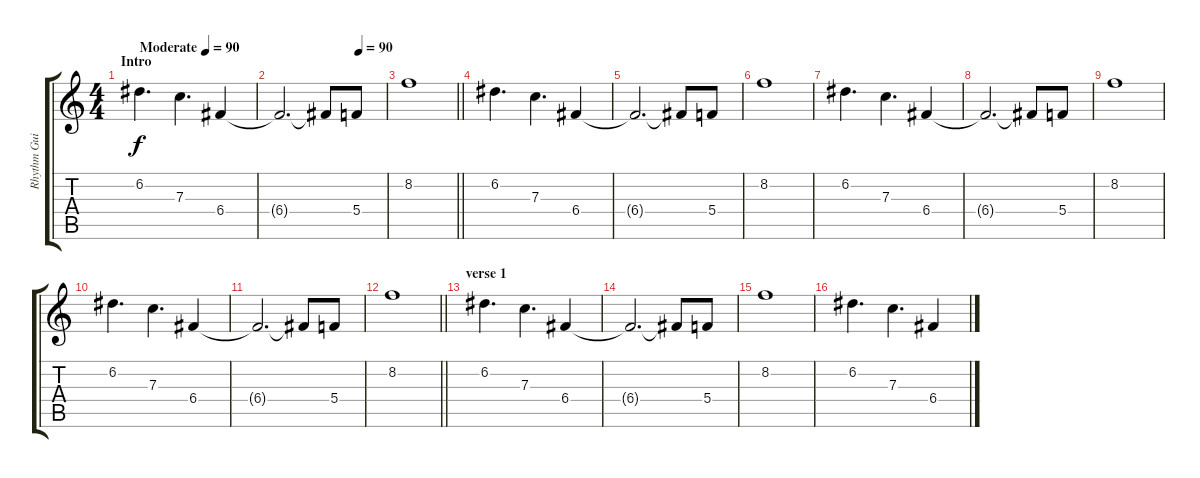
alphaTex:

\track ("Rhythm Guitar - Joe Duplantier" "Rhythm Gui") {instrument overdrivenguitar}
\staff {score tabs}
\tuning (D4 A3 F3 C3 G2 D2) {hide}
\ts (4 4)
\section ("" "Intro")
\tempo (90 "Moderate")
\tempo 70
\tempo (90 "Moderate")
\clef g2
\ks c
6.2.4{d dy f instrument overdrivenguitar} 7.3.4{d} 6.4.4 |
\tempo (90 0.75)
6.4{t}.2{d} 6.4{t}.8 5.4.8 |
\barLineRight lightlight
8.2.1 |
\section ("" "")
6.2.4{d} 7.3.4{d} 6.4.4 |
6.4{t}.2{d} 6.4{t}.8 5.4.8 |
8.2.1 |
6.2.4{d} 7.3.4{d} 6.4.4 |
6.4{t}.2{d} 6.4{t}.8 5.4.8 |
8.2.1 |
6.2.4{d} 7.3.4{d} 6.4.4 |
6.4{t}.2{d} 6.4{t}.8 5.4.8 |
\barLineRight lightlight
8.2.1 |
\section ("" "verse 1")
6.2.4{d} 7.3.4{d} 6.4.4 |
6.4{t}.2{d} 6.4{t}.8 5.4.8 |
8.2.1 |
6.2.4{d} 7.3.4{d} 6.4.4
